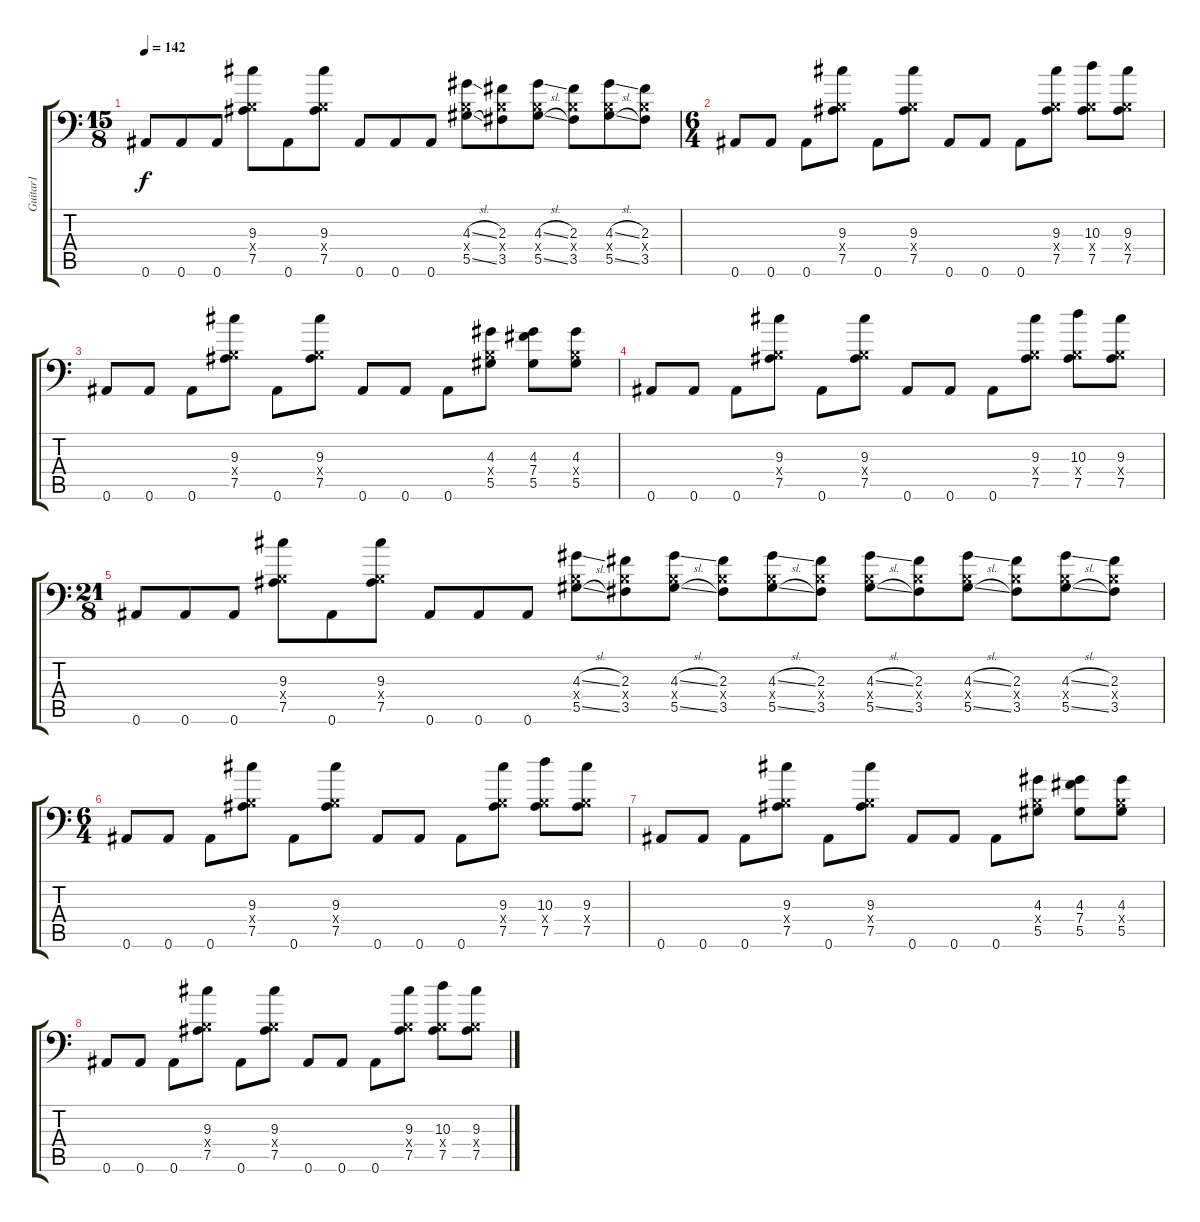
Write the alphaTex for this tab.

\track ("Guitar1" "Guitar1") {instrument overdrivenguitar}
\staff {score tabs}
\tuning (B3 Ab3 E3 B2 Eb2 Bb1) {hide}
\ts (15 8)
\tempo 142
\clef f4
\ks c
0.6.8{dy f} 0.6.8 0.6.8 (9.3 0.4{x} 7.5).8 0.6.8 (9.3 0.4{x} 7.5).8 0.6.8 0.6.8 0.6.8 (4.3{sl} 0.4{x} 5.5{sl}).8 (2.3 0.4{x} 3.5).8 (4.3{sl} 0.4{x} 5.5{sl}).8 (2.3 0.4{x} 3.5).8 (4.3{sl} 0.4{x} 5.5{sl}).8 (2.3 0.4{x} 3.5).8 |
\ts (6 4)
0.6.8 0.6.8 0.6.8 (9.3 0.4{x} 7.5).8 0.6.8 (9.3 0.4{x} 7.5).8 0.6.8 0.6.8 0.6.8 (9.3 0.4{x} 7.5).8 (10.3 0.4{x} 7.5).8 (9.3 0.4{x} 7.5).8 |
0.6.8 0.6.8 0.6.8 (9.3 0.4{x} 7.5).8 0.6.8 (9.3 0.4{x} 7.5).8 0.6.8 0.6.8 0.6.8 (4.3 0.4{x} 5.5).8 (4.3 7.4 5.5).8 (4.3 0.4{x} 5.5).8 |
0.6.8 0.6.8 0.6.8 (9.3 0.4{x} 7.5).8 0.6.8 (9.3 0.4{x} 7.5).8 0.6.8 0.6.8 0.6.8 (9.3 0.4{x} 7.5).8 (10.3 0.4{x} 7.5).8 (9.3 0.4{x} 7.5).8 |
\ts (21 8)
0.6.8 0.6.8 0.6.8 (9.3 0.4{x} 7.5).8 0.6.8 (9.3 0.4{x} 7.5).8 0.6.8 0.6.8 0.6.8 (4.3{sl} 0.4{x} 5.5{sl}).8 (2.3 0.4{x} 3.5).8 (4.3{sl} 0.4{x} 5.5{sl}).8 (2.3 0.4{x} 3.5).8 (4.3{sl} 0.4{x} 5.5{sl}).8 (2.3 0.4{x} 3.5).8 (4.3{sl} 0.4{x} 5.5{sl}).8 (2.3 0.4{x} 3.5).8 (4.3{sl} 0.4{x} 5.5{sl}).8 (2.3 0.4{x} 3.5).8 (4.3{sl} 0.4{x} 5.5{sl}).8 (2.3 0.4{x} 3.5).8 |
\ts (6 4)
0.6.8 0.6.8 0.6.8 (9.3 0.4{x} 7.5).8 0.6.8 (9.3 0.4{x} 7.5).8 0.6.8 0.6.8 0.6.8 (9.3 0.4{x} 7.5).8 (10.3 0.4{x} 7.5).8 (9.3 0.4{x} 7.5).8 |
0.6.8 0.6.8 0.6.8 (9.3 0.4{x} 7.5).8 0.6.8 (9.3 0.4{x} 7.5).8 0.6.8 0.6.8 0.6.8 (4.3 0.4{x} 5.5).8 (4.3 7.4 5.5).8 (4.3 0.4{x} 5.5).8 |
0.6.8 0.6.8 0.6.8 (9.3 0.4{x} 7.5).8 0.6.8 (9.3 0.4{x} 7.5).8 0.6.8 0.6.8 0.6.8 (9.3 0.4{x} 7.5).8 (10.3 0.4{x} 7.5).8 (9.3 0.4{x} 7.5).8
